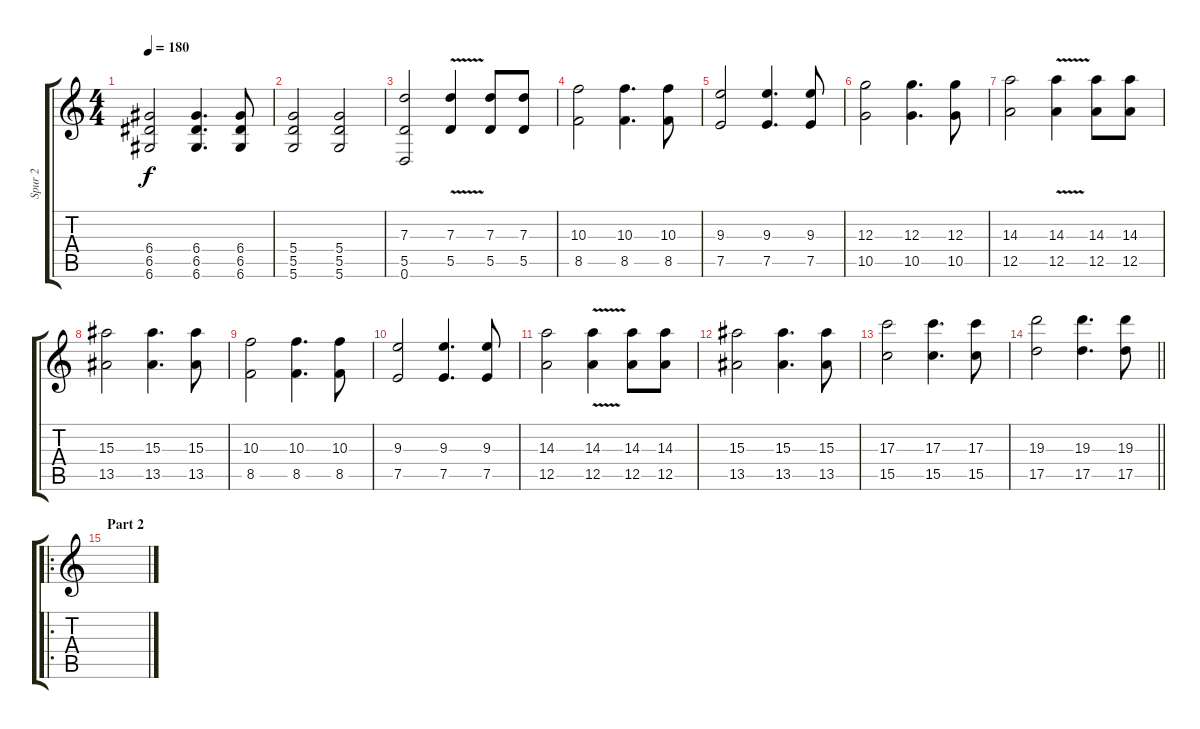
\track ("Spur 2" "Spur 2") {instrument distortionguitar}
\staff {score tabs}
\tuning (D4 A3 G3 D3 A2 D2) {hide}
\ts (4 4)
\tempo 180
\clef g2
\ks c
(6.4 6.5 6.6).2{dy f} (6.4 6.5 6.6).4{d} (6.4 6.5 6.6).8 |
(5.4 5.5 5.6).2 (5.4 5.5 5.6).2 |
(7.3 5.5 0.6).2 (7.3{v} 5.5{v}).4 (7.3 5.5).8 (7.3 5.5).8 |
(10.3 8.5).2 (10.3 8.5).4{d} (10.3 8.5).8 |
(9.3 7.5).2 (9.3 7.5).4{d} (9.3 7.5).8 |
(12.3 10.5).2 (12.3 10.5).4{d} (12.3 10.5).8 |
(14.3 12.5).2 (14.3{v} 12.5{v}).4 (14.3 12.5).8 (14.3 12.5).8 |
(15.3 13.5).2 (15.3 13.5).4{d} (15.3 13.5).8 |
(10.3 8.5).2 (10.3 8.5).4{d} (10.3 8.5).8 |
(9.3 7.5).2 (9.3 7.5).4{d} (9.3 7.5).8 |
(14.3 12.5).2 (14.3{v} 12.5{v}).4 (14.3 12.5).8 (14.3 12.5).8 |
(15.3 13.5).2 (15.3 13.5).4{d} (15.3 13.5).8 |
(17.3 15.5).2 (17.3 15.5).4{d} (17.3 15.5).8 |
\barLineRight lightlight
(19.3 17.5).2 (19.3 17.5).4{d} (19.3 17.5).8 |
\ro
\section ("" "Part 2")
